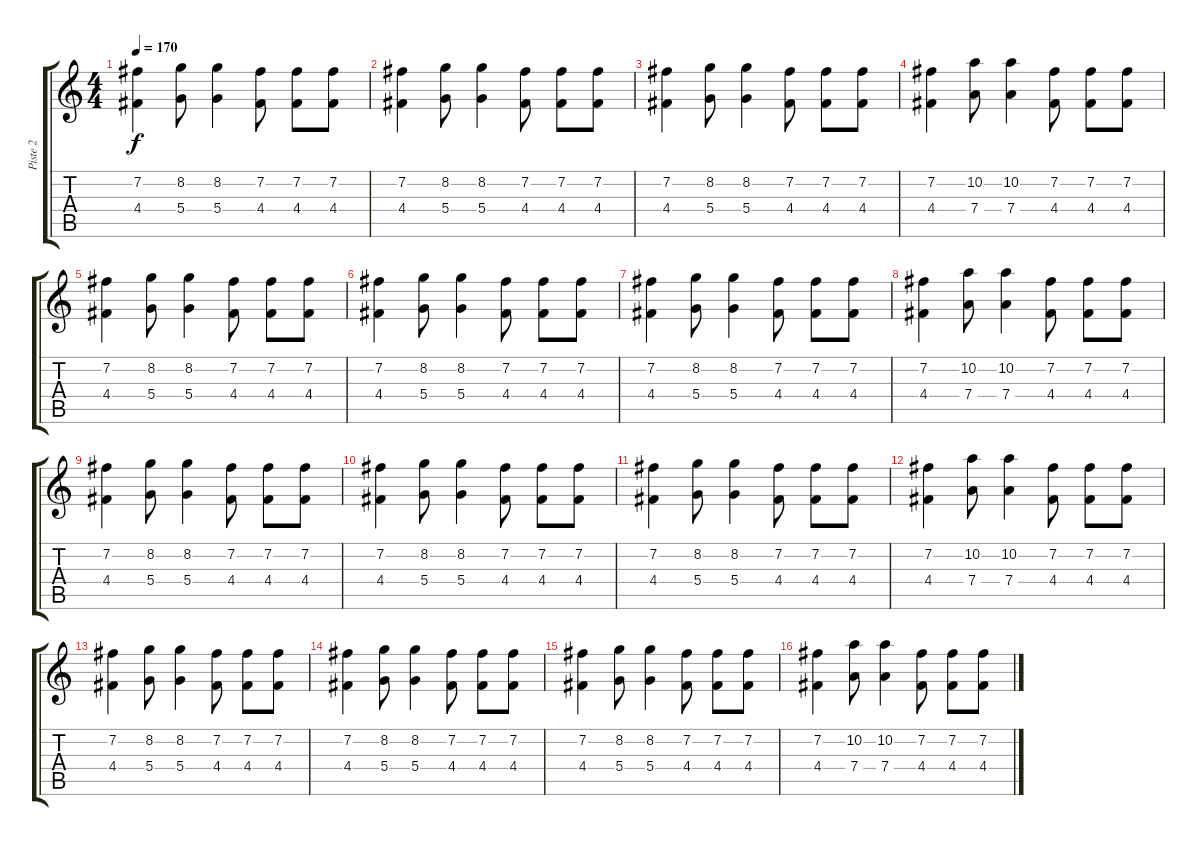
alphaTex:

\track ("Piste 2" "Piste 2") {instrument distortionguitar}
\staff {score tabs}
\tuning (E4 B3 G3 D3 A2 E2) {hide}
\ts (4 4)
\tempo 170
\clef g2
\ks c
(7.2 4.4).4{dy f volume 16 instrument distortionguitar} (8.2 5.4).8 (8.2 5.4).4 (7.2 4.4).8 (7.2 4.4).8 (7.2 4.4).8 |
(7.2 4.4).4 (8.2 5.4).8 (8.2 5.4).4 (7.2 4.4).8 (7.2 4.4).8 (7.2 4.4).8 |
(7.2 4.4).4 (8.2 5.4).8 (8.2 5.4).4 (7.2 4.4).8 (7.2 4.4).8 (7.2 4.4).8 |
(7.2 4.4).4 (10.2 7.4).8 (10.2 7.4).4 (7.2 4.4).8 (7.2 4.4).8 (7.2 4.4).8 |
(7.2 4.4).4{volume 16 instrument distortionguitar} (8.2 5.4).8 (8.2 5.4).4 (7.2 4.4).8 (7.2 4.4).8 (7.2 4.4).8 |
(7.2 4.4).4 (8.2 5.4).8 (8.2 5.4).4 (7.2 4.4).8 (7.2 4.4).8 (7.2 4.4).8 |
(7.2 4.4).4 (8.2 5.4).8 (8.2 5.4).4 (7.2 4.4).8 (7.2 4.4).8 (7.2 4.4).8 |
(7.2 4.4).4 (10.2 7.4).8 (10.2 7.4).4 (7.2 4.4).8 (7.2 4.4).8 (7.2 4.4).8 |
(7.2 4.4).4{volume 16 instrument distortionguitar} (8.2 5.4).8 (8.2 5.4).4 (7.2 4.4).8 (7.2 4.4).8 (7.2 4.4).8 |
(7.2 4.4).4 (8.2 5.4).8 (8.2 5.4).4 (7.2 4.4).8 (7.2 4.4).8 (7.2 4.4).8 |
(7.2 4.4).4 (8.2 5.4).8 (8.2 5.4).4 (7.2 4.4).8 (7.2 4.4).8 (7.2 4.4).8 |
(7.2 4.4).4 (10.2 7.4).8 (10.2 7.4).4 (7.2 4.4).8 (7.2 4.4).8 (7.2 4.4).8 |
(7.2 4.4).4{volume 16 instrument distortionguitar} (8.2 5.4).8 (8.2 5.4).4 (7.2 4.4).8 (7.2 4.4).8 (7.2 4.4).8 |
(7.2 4.4).4 (8.2 5.4).8 (8.2 5.4).4 (7.2 4.4).8 (7.2 4.4).8 (7.2 4.4).8 |
(7.2 4.4).4 (8.2 5.4).8 (8.2 5.4).4 (7.2 4.4).8 (7.2 4.4).8 (7.2 4.4).8 |
(7.2 4.4).4 (10.2 7.4).8 (10.2 7.4).4 (7.2 4.4).8 (7.2 4.4).8 (7.2 4.4).8
